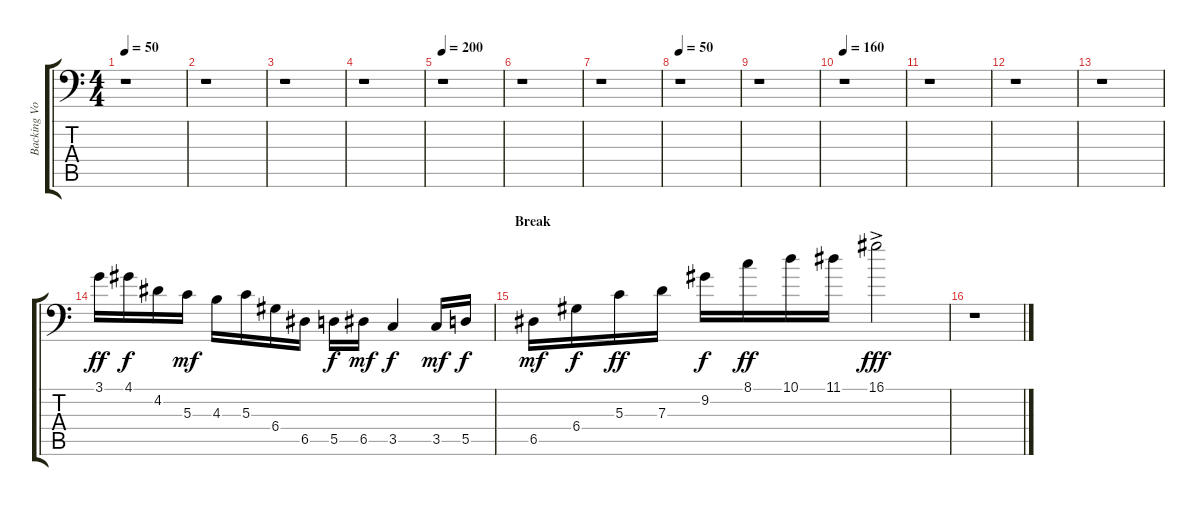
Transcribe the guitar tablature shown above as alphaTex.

\track ("Backing Vocals 1/Misc." "Backing Vo") {instrument lead6voice}
\staff {score tabs}
\tuning (E4 B3 G3 D3 A2 G1) {hide}
\ts (4 4)
\tempo 50
\clef f4
\ks c
r.1{dy f} |
r.1 |
r.1 |
r.1 |
\tempo 200
r.1 |
r.1 |
r.1 |
\tempo 50
r.1 |
r.1 |
\tempo 160
r.1 |
r.1 |
r.1 |
r.1 |
3.1.16{dy ff volume 16 balance 3 instrument tangoaccordion} 4.1.16{dy f} 4.2.16 5.3.16{dy mf} 4.3.16 5.3.16 6.4.16 6.5.16 5.5.16{dy f} 6.5.16{dy mf} 3.5.4{dy f} 3.5.16{dy mf} 5.5.16{dy f} |
\section ("" "Break")
6.5.16{dy mf} 6.4.16{dy f} 5.3.16{dy ff} 7.3.16 9.2.16{dy f} 8.1.16{dy ff} 10.1.16 11.1.16 16.1{ac}.2{dy fff} |
r.1
